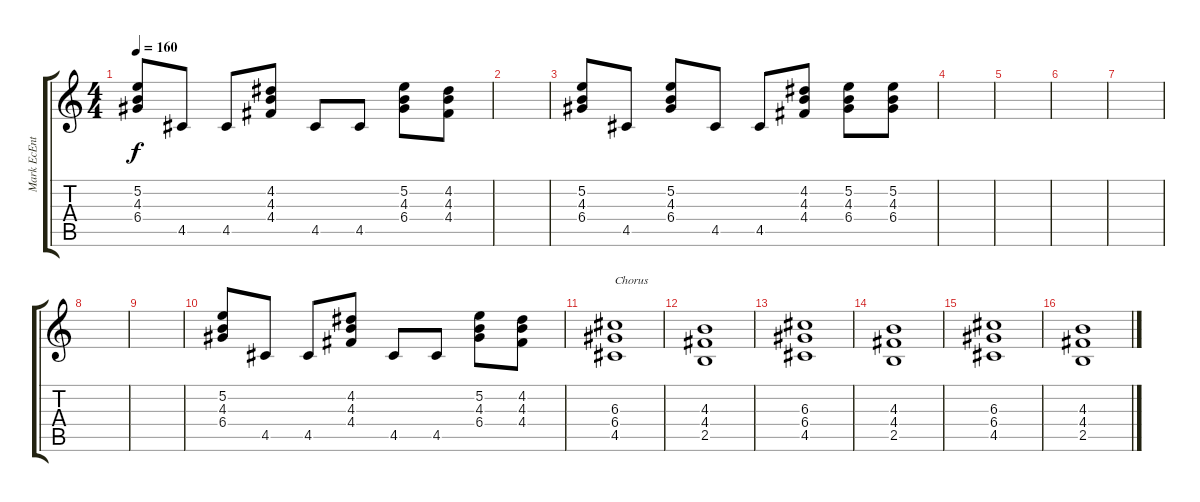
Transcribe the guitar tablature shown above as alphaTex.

\track ("Mark EcEntee" "Mark EcEnt") {instrument overdrivenguitar}
\staff {score tabs}
\tuning (E4 B3 G3 D3 A2 E2) {hide}
\ts (4 4)
\tempo 160
\clef g2
\ks c
(5.2 4.3 6.4).8{dy f} 4.5.8 4.5.8 (4.2 4.3 4.4).8 4.5.8 4.5.8 (5.2 4.3 6.4).8 (4.2 4.3 4.4).8 |
|
(5.2 4.3 6.4).8 4.5.8 (5.2 4.3 6.4).8 4.5.8 4.5.8 (4.2 4.3 4.4).8 (5.2 4.3 6.4).8 (5.2 4.3 6.4).8 |
|
|
|
|
|
|
(5.2 4.3 6.4).8 4.5.8 4.5.8 (4.2 4.3 4.4).8 4.5.8 4.5.8 (5.2 4.3 6.4).8 (4.2 4.3 4.4).8 |
(6.3 6.4 4.5).1{txt "Chorus"} |
(4.3 4.4 2.5).1 |
(6.3 6.4 4.5).1 |
(4.3 4.4 2.5).1 |
(6.3 6.4 4.5).1 |
(4.3 4.4 2.5).1
